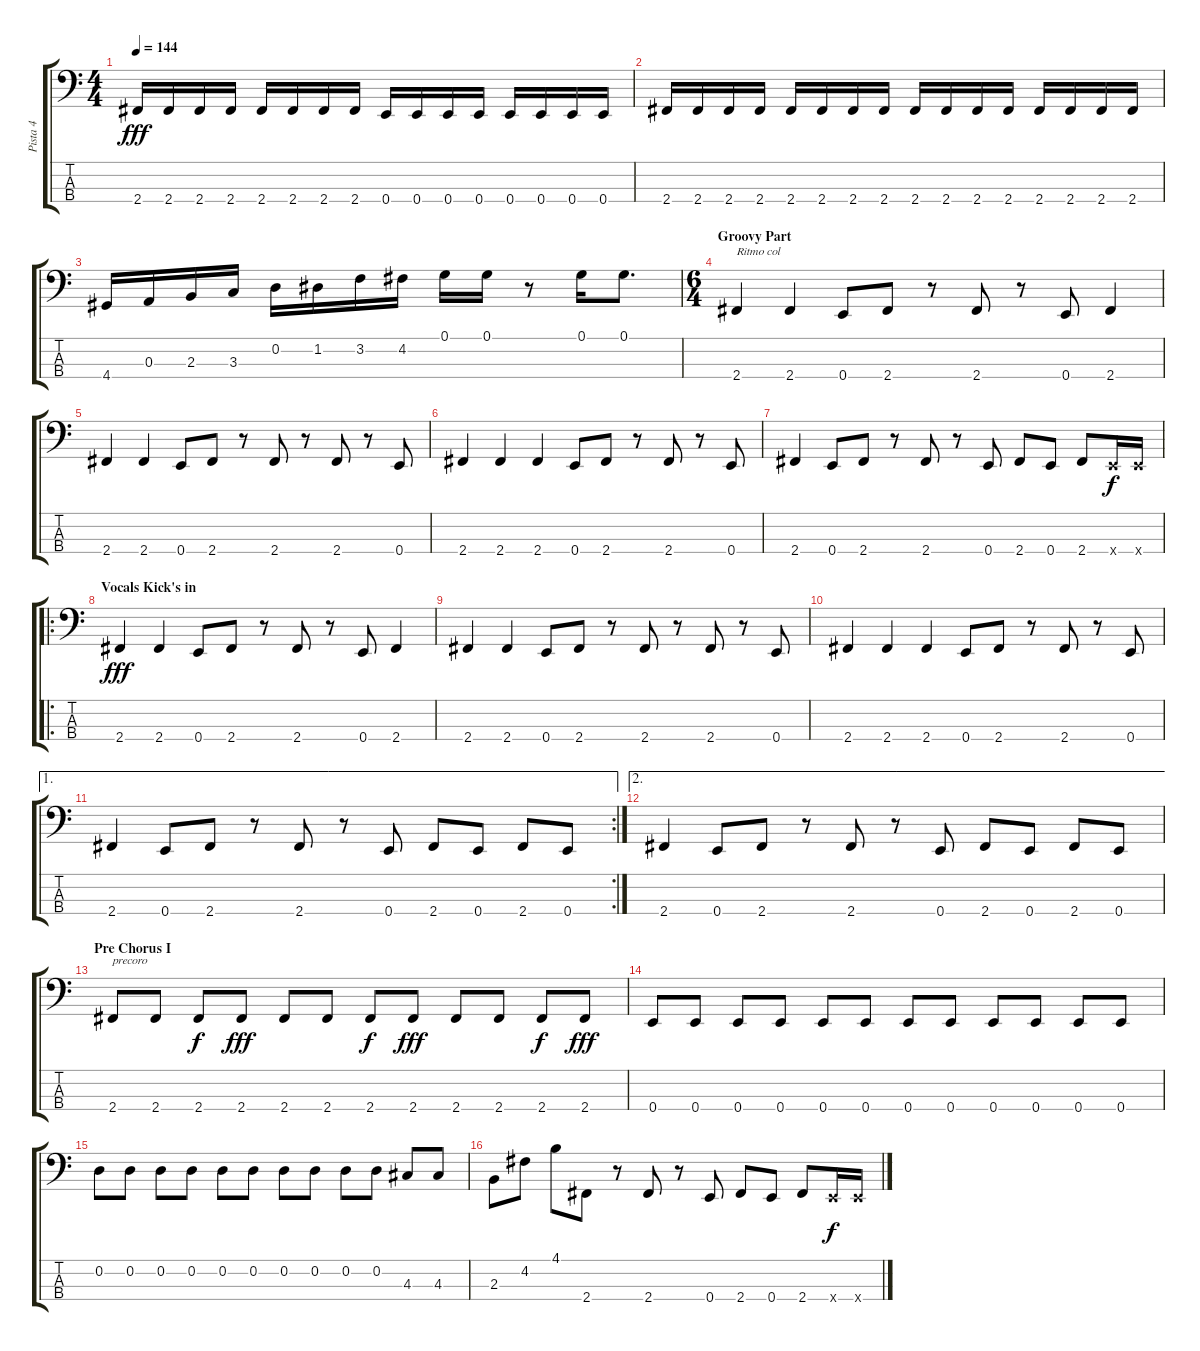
\track ("Pista 4" "Pista 4") {instrument electricbassfinger}
\staff {score tabs}
\tuning (G2 D2 A1 E1) {hide}
\ts (4 4)
\tempo 144
\clef f4
\ks c
2.4.16{dy fff} 2.4.16 2.4.16 2.4.16 2.4.16 2.4.16 2.4.16 2.4.16 0.4.16 0.4.16 0.4.16 0.4.16 0.4.16 0.4.16 0.4.16 0.4.16 |
2.4.16 2.4.16 2.4.16 2.4.16 2.4.16 2.4.16 2.4.16 2.4.16 2.4.16 2.4.16 2.4.16 2.4.16 2.4.16 2.4.16 2.4.16 2.4.16 |
4.4.16 0.3.16 2.3.16 3.3.16 0.2.16 1.2.16 3.2.16 4.2.16 0.1.16 0.1.16 r.8 0.1.16 0.1.8{d} |
\ts (6 4)
\section ("" "Groovy Part")
2.4.4{txt "Ritmo col"} 2.4.4 0.4.8 2.4.8 r.8 2.4.8 r.8 0.4.8 2.4.4 |
2.4.4 2.4.4 0.4.8 2.4.8 r.8 2.4.8 r.8 2.4.8 r.8 0.4.8 |
2.4.4 2.4.4 2.4.4 0.4.8 2.4.8 r.8 2.4.8 r.8 0.4.8 |
2.4.4 0.4.8 2.4.8 r.8 2.4.8 r.8 0.4.8 2.4.8 0.4.8 2.4.8 0.4{x}.16{dy f} 0.4{x}.16 |
\ro
\section ("" "Vocals Kick's in")
2.4.4{dy fff} 2.4.4 0.4.8 2.4.8 r.8 2.4.8 r.8 0.4.8 2.4.4 |
2.4.4 2.4.4 0.4.8 2.4.8 r.8 2.4.8 r.8 2.4.8 r.8 0.4.8 |
2.4.4 2.4.4 2.4.4 0.4.8 2.4.8 r.8 2.4.8 r.8 0.4.8 |
\ae 1
\rc 2
2.4.4 0.4.8 2.4.8 r.8 2.4.8 r.8 0.4.8 2.4.8 0.4.8 2.4.8 0.4.8 |
\ae 2
2.4.4 0.4.8 2.4.8 r.8 2.4.8 r.8 0.4.8 2.4.8 0.4.8 2.4.8 0.4.8 |
\section ("" "Pre Chorus I")
2.4.8{txt "precoro"} 2.4.8 2.4.8{dy f} 2.4.8{dy fff} 2.4.8 2.4.8 2.4.8{dy f} 2.4.8{dy fff} 2.4.8 2.4.8 2.4.8{dy f} 2.4.8{dy fff} |
0.4.8 0.4.8 0.4.8 0.4.8 0.4.8 0.4.8 0.4.8 0.4.8 0.4.8 0.4.8 0.4.8 0.4.8 |
0.2.8 0.2.8 0.2.8 0.2.8 0.2.8 0.2.8 0.2.8 0.2.8 0.2.8 0.2.8 4.3.8 4.3.8 |
2.3.8 4.2.8 4.1.8 2.4.8 r.8 2.4.8 r.8 0.4.8 2.4.8 0.4.8 2.4.8 0.4{x}.16{dy f} 0.4{x}.16
